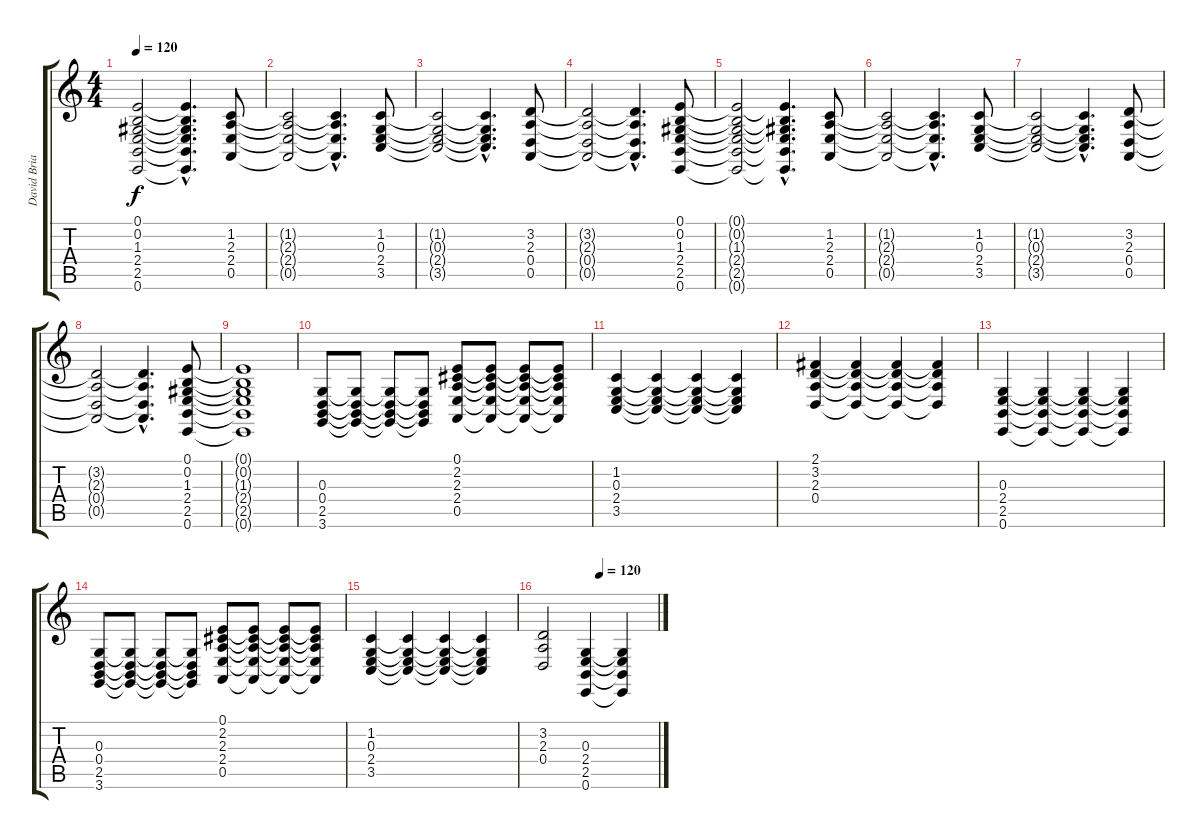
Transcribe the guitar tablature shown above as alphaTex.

\track ("David Brian" "David Bria") {instrument synthstrings2}
\staff {score tabs}
\tuning (E4 B3 G3 D3 A2 E2) {hide}
\ts (4 4)
\tempo 120
\clef g2
\ks c
(0.1{t} 0.2{t} 1.3{t} 2.4{t} 2.5{t} 0.6{t}).2{dy f} (0.1{hac t} 0.2{hac t} 1.3{hac t} 2.4{hac t} 2.5{hac t} 0.6{hac t}).4{d} (1.2 2.3 2.4 0.5).8 |
(1.2{t} 2.3{t} 2.4{t} 0.5{t}).2 (1.2{hac t} 2.3{hac t} 2.4{hac t} 0.5{hac t}).4{d} (1.2 0.3 2.4 3.5).8 |
(1.2{t} 0.3{t} 2.4{t} 3.5{t}).2 (1.2{hac t} 0.3{hac t} 2.4{hac t} 3.5{hac t}).4{d} (3.2 2.3 0.4 0.5).8 |
(3.2{t} 2.3{t} 0.4{t} 0.5{t}).2 (3.2{hac t} 2.3{hac t} 0.4{hac t} 0.5{hac t}).4{d} (0.1 0.2 1.3 2.4 2.5 0.6).8 |
(0.1{t} 0.2{t} 1.3{t} 2.4{t} 2.5{t} 0.6{t}).2 (0.1{hac t} 0.2{hac t} 1.3{hac t} 2.4{hac t} 2.5{hac t} 0.6{hac t}).4{d} (1.2 2.3 2.4 0.5).8 |
(1.2{t} 2.3{t} 2.4{t} 0.5{t}).2 (1.2{hac t} 2.3{hac t} 2.4{hac t} 0.5{hac t}).4{d} (1.2 0.3 2.4 3.5).8 |
(1.2{t} 0.3{t} 2.4{t} 3.5{t}).2 (1.2{hac t} 0.3{hac t} 2.4{hac t} 3.5{hac t}).4{d} (3.2 2.3 0.4 0.5).8 |
(3.2{t} 2.3{t} 0.4{t} 0.5{t}).2 (3.2{hac t} 2.3{hac t} 0.4{hac t} 0.5{hac t}).4{d} (0.1 0.2 1.3 2.4 2.5 0.6).8 |
(0.1{t} 0.2{t} 1.3{t} 2.4{t} 2.5{t} 0.6{t}).1 |
(0.3 0.4 2.5 3.6).8 (0.3{t} 0.4{t} 2.5{t} 3.6{t}).8 (0.3{t} 0.4{t} 2.5{t} 3.6{t}).8 (0.3{t} 0.4{t} 2.5{t} 3.6{t}).8 (0.1 2.2 2.3 2.4 0.5).8 (0.1{t} 2.2{t} 2.3{t} 2.4{t} 0.5{t}).8 (0.1{t} 2.2{t} 2.3{t} 2.4{t} 0.5{t}).8 (0.1{t} 2.2{t} 2.3{t} 2.4{t} 0.5{t}).8 |
(1.2 0.3 2.4 3.5).4 (1.2{t} 0.3{t} 2.4{t} 3.5{t}).4 (1.2{t} 0.3{t} 2.4{t} 3.5{t}).4 (1.2{t} 0.3{t} 2.4{t} 3.5{t}).4 |
(2.1 3.2 2.3 0.4).4 (2.1{t} 3.2{t} 2.3{t} 0.4{t}).4 (2.1{t} 3.2{t} 2.3{t} 0.4{t}).4 (2.1{t} 3.2{t} 2.3{t} 0.4{t}).4 |
(0.3 2.4 2.5 0.6).4 (0.3{t} 2.4{t} 2.5{t} 0.6{t}).4 (0.3{t} 2.4{t} 2.5{t} 0.6{t}).4 (0.3{t} 2.4{t} 2.5{t} 0.6{t}).4 |
(0.3 0.4 2.5 3.6).8 (0.3{t} 0.4{t} 2.5{t} 3.6{t}).8 (0.3{t} 0.4{t} 2.5{t} 3.6{t}).8 (0.3{t} 0.4{t} 2.5{t} 3.6{t}).8 (0.1 2.2 2.3 2.4 0.5).8 (0.1{t} 2.2{t} 2.3{t} 2.4{t} 0.5{t}).8 (0.1{t} 2.2{t} 2.3{t} 2.4{t} 0.5{t}).8 (0.1{t} 2.2{t} 2.3{t} 2.4{t} 0.5{t}).8 |
(1.2 0.3 2.4 3.5).4 (1.2{t} 0.3{t} 2.4{t} 3.5{t}).4 (1.2{t} 0.3{t} 2.4{t} 3.5{t}).4 (1.2{t} 0.3{t} 2.4{t} 3.5{t}).4 |
\tempo (120 0.5)
(3.2 2.3 0.4).2 (0.3 2.4 2.5 0.6).4 (0.3{t} 2.4{t} 2.5{t} 0.6{t}).4
